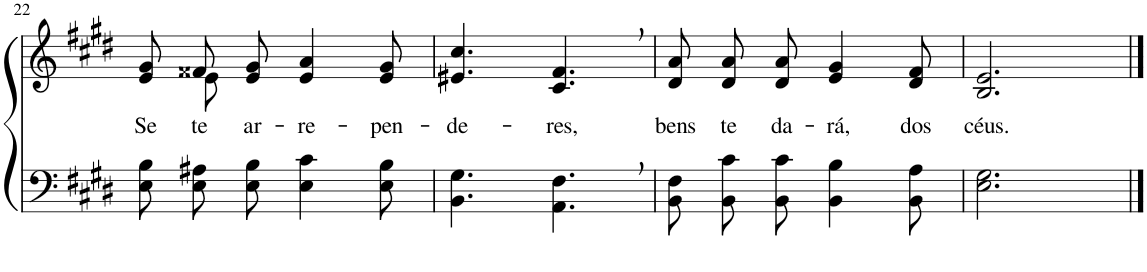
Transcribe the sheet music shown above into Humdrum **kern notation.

**kern	**kern	**text
*part2	*part1	*part1
*staff2	*staff1	*staff1
*I"Parte III e IV	*I"Parte I e II	*
!!LO:PB:g=z
*clefF4	*clefG2	*
*Trd1c3	*Trd1c3	*
*k[f#c#g#d#]	*k[f#c#g#d#]	*
*M6/8	*M6/8	*
=22	=22	=22
!	!	!LO:LY:b
*	*^	*
8E\ 8B\L	8e/ 8g#/L	8ryy	Se
!	!	!	!LO:LY:b
8E\ 8A#X\	8f##X/	8e\	te
!	!	!	!LO:LY:b
8E\ 8B\J	8e/ 8g#/J	2ryy	ar-
!	!	!	!LO:LY:b
4E\ 4c#\	4e/ 4a/	.	-re-
!	!	!	!LO:LY:b
8E\ 8B\	8e/ 8g#/	.	-pen-
*	*v	*v	*
=23	=23	=23
!	!	!LO:LY:b
4.BB\ 4.G#\	4.e#X/ 4.cc#/	-de-
!	!	!LO:LY:b
4.AA\, 4.F#\,	4.c#/, 4.f#/,	-res,
=24	=24	=24
!	!	!LO:LY:b
8BB\ 8F#\L	8d#/ 8a/L	bens
!	!	!LO:LY:b
8BB\ 8c#\	8d#/ 8a/	te
!	!	!LO:LY:b
8BB\ 8c#\J	8d#/ 8a/J	da-
!	!	!LO:LY:b
4BB\ 4B\	4e/ 4g#/	-rá,
!	!	!LO:LY:b
8BB\ 8A\	8d#/ 8f#/	dos
=25	=25	=25
!	!	!LO:LY:b
2.E\ 2.G#\	2.B/ 2.e/	céus.
==	==	==
*-	*-	*-
